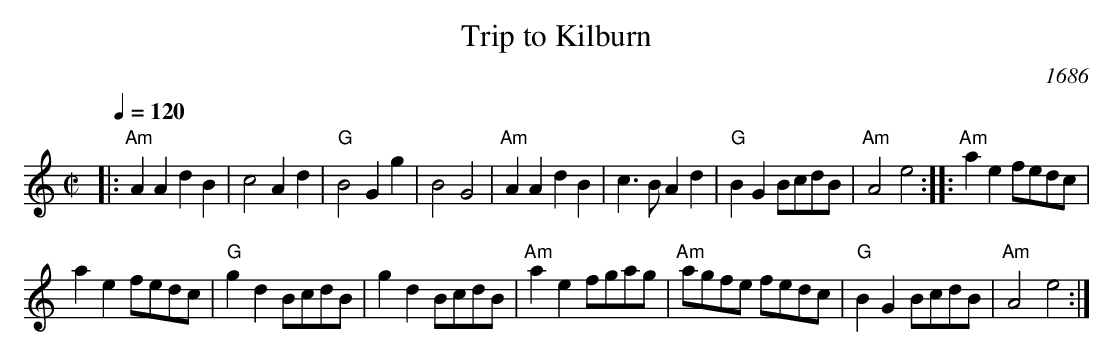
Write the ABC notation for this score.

X:1     %Music
T:Trip to Kilburn     %Tune name
C:1686     %Tune composer
Q:1/4=120     %Tempo
M:C|     %Meter
L:1/8     %
K:Am
|:"Am"A2 A2 d2 B2 |c4 A2 d2 |"G"B4 G2 g2 |B4 G4 |"Am"A2 A2 d2 B2 |c3 B A2 d2 |"G"B2 G2 BcdB |"Am"A4 e4 ::"Am"a2 e2 fedc |
a2 e2 fedc |"G"g2 d2 BcdB |g2 d2 BcdB |"Am"a2 e2 fgag |"Am"agfe fedc |"G"B2 G2 BcdB |"Am"A4 e4 :|
